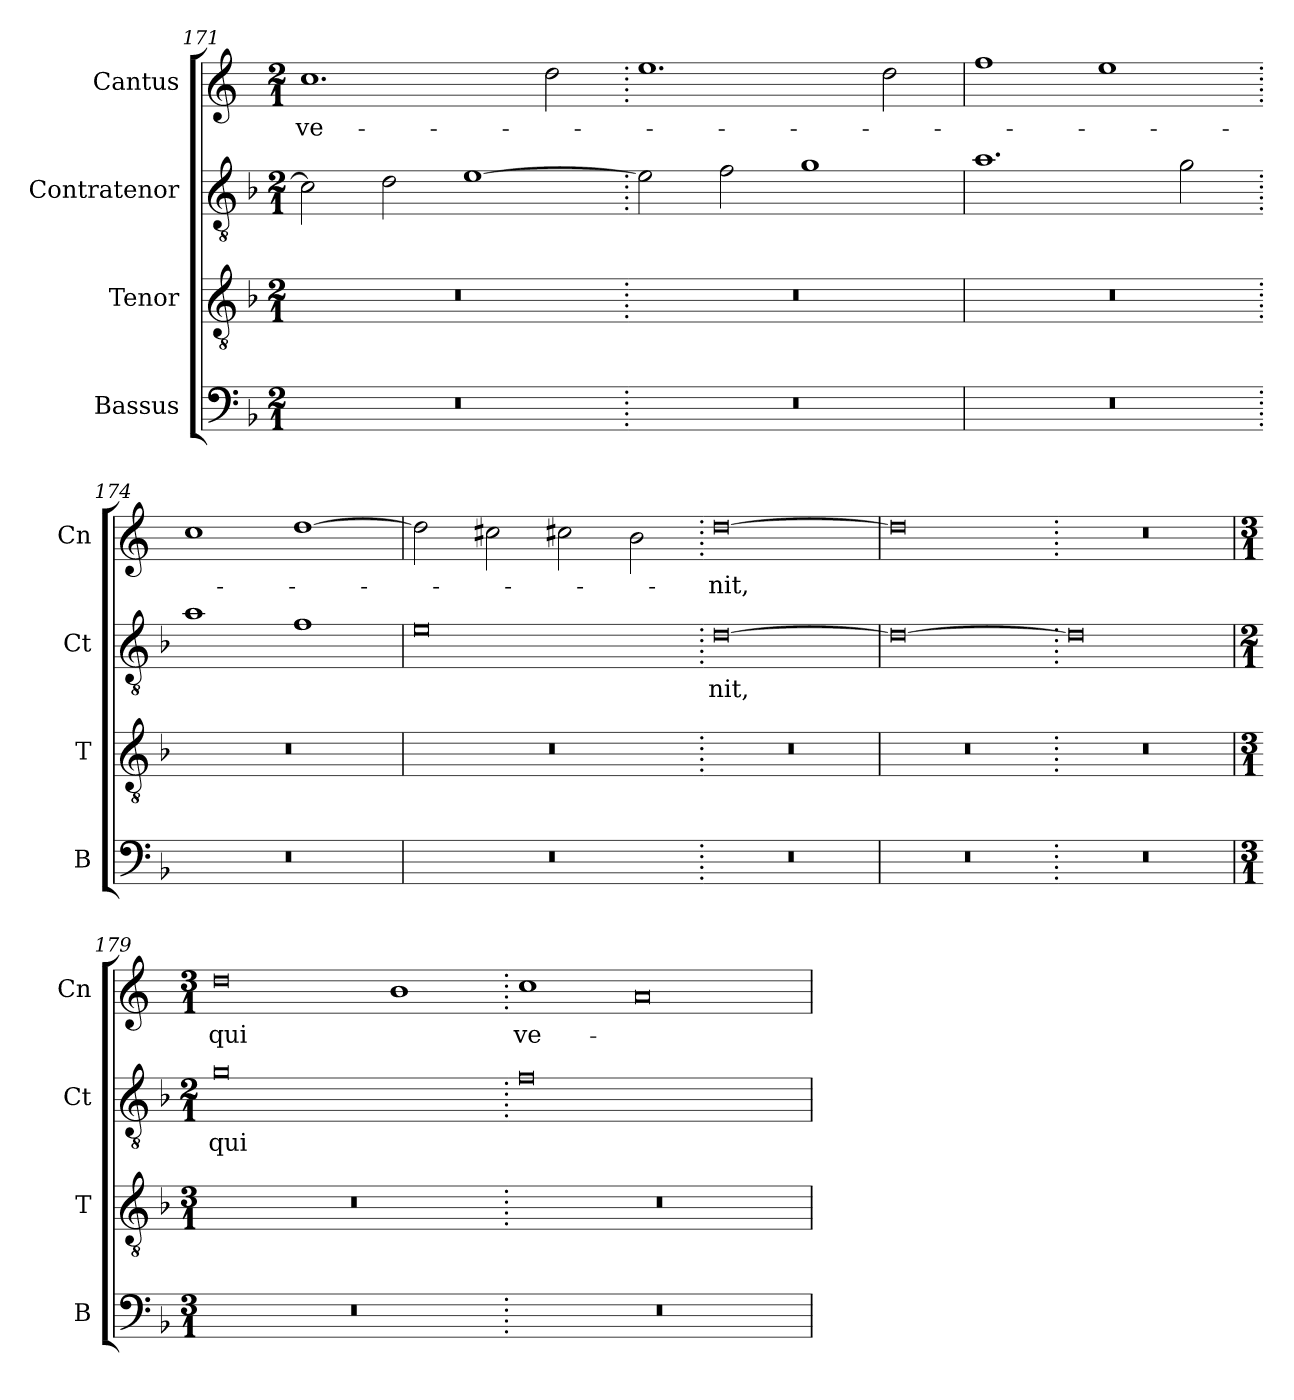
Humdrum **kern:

**kern	**kern	**kern	**text	**kern	**text
*part4	*part3	*part2	*part2	*part1	*part1
*staff4	*staff3	*staff2	*staff2	*staff1	*staff1
*I"Bassus	*I"Tenor	*I"Contratenor	*	*I"Cantus	*
*I'B	*I'T	*I'Ct	*	*I'Cn	*
*clefF4	*clefGv2	*clefGv2	*	*clefG2	*
*k[b-]	*k[b-]	*k[b-]	*	*k[]	*
*M2/1	*M2/1	*M2/1	*	*M2/1	*
=171	=171	=171	=171	=171	=171
0r	0r	2c\]	.	1.cc	ve-
.	.	2d\	.	.	.
.	.	[1e	.	.	.
.	.	.	.	2dd\	.
=172.	=172.	=172.	=172.	=172.	=172.
0r	0r	2e\]	.	1.ee	.
.	.	2f\	.	.	.
.	.	1g	.	.	.
.	.	.	.	2dd\	.
=173	=173	=173	=173	=173	=173
0r	0r	1.a	.	1ff	.
.	.	.	.	1ee	.
.	.	2g\	.	.	.
=174.	=174.	=174.	=174.	=174.	=174.
0r	0r	1a	.	1cc	.
.	.	1f	.	[1dd	.
=175	=175	=175	=175	=175	=175
0r	0r	0e	.	2dd\]	.
.	.	.	.	2cc#X\	.
.	.	.	.	2cc#X\	.
.	.	.	.	2b\	.
=176.	=176.	=176.	=176.	=176.	=176.
0r	0r	[0d	-nit,	[0dd	-nit,
=177	=177	=177	=177	=177	=177
0r	0r	0d_	.	0dd]	.
=178.	=178.	=178.	=178.	=178.	=178.
0r	0r	0d]	.	0r	.
=179	=179	=179	=179	=179	=179
*M3/1	*M3/1	*M2/1	*	*M3/1	*
*	*	*	*	*MM720	*
!	!	!LO:N:vis=0	!	!	!
0.r	0.r	0.g	qui	0dd	qui
.	.	.	.	1b	.
=180.	=180.	=180.	=180.	=180.	=180.
!	!	!LO:N:vis=0	!	!	!
0.r	0.r	0.f	.	1cc	ve-
.	.	.	.	0a	.
=	=	=	=	=	=
*-	*-	*-	*-	*-	*-
